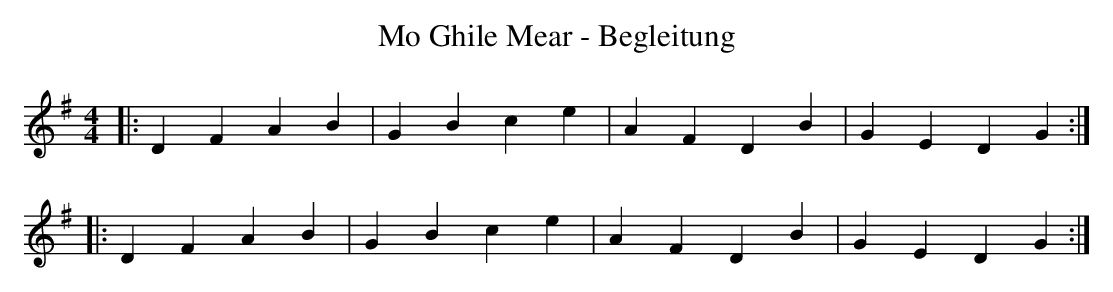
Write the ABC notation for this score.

X:1
T: Mo Ghile Mear - Begleitung
M: 4/4
L: 1/8
K: G
|:D2 F2 A2 B2 | G2 B2 c2 e2 | A2 F2 D2 B2 | G2 E2 D2 G2 :|
 |: D2 F2 A2 B2 | G2 B2 c2 e2 | A2 F2 D2 B2 | G2 E2 D2 G2 :|
